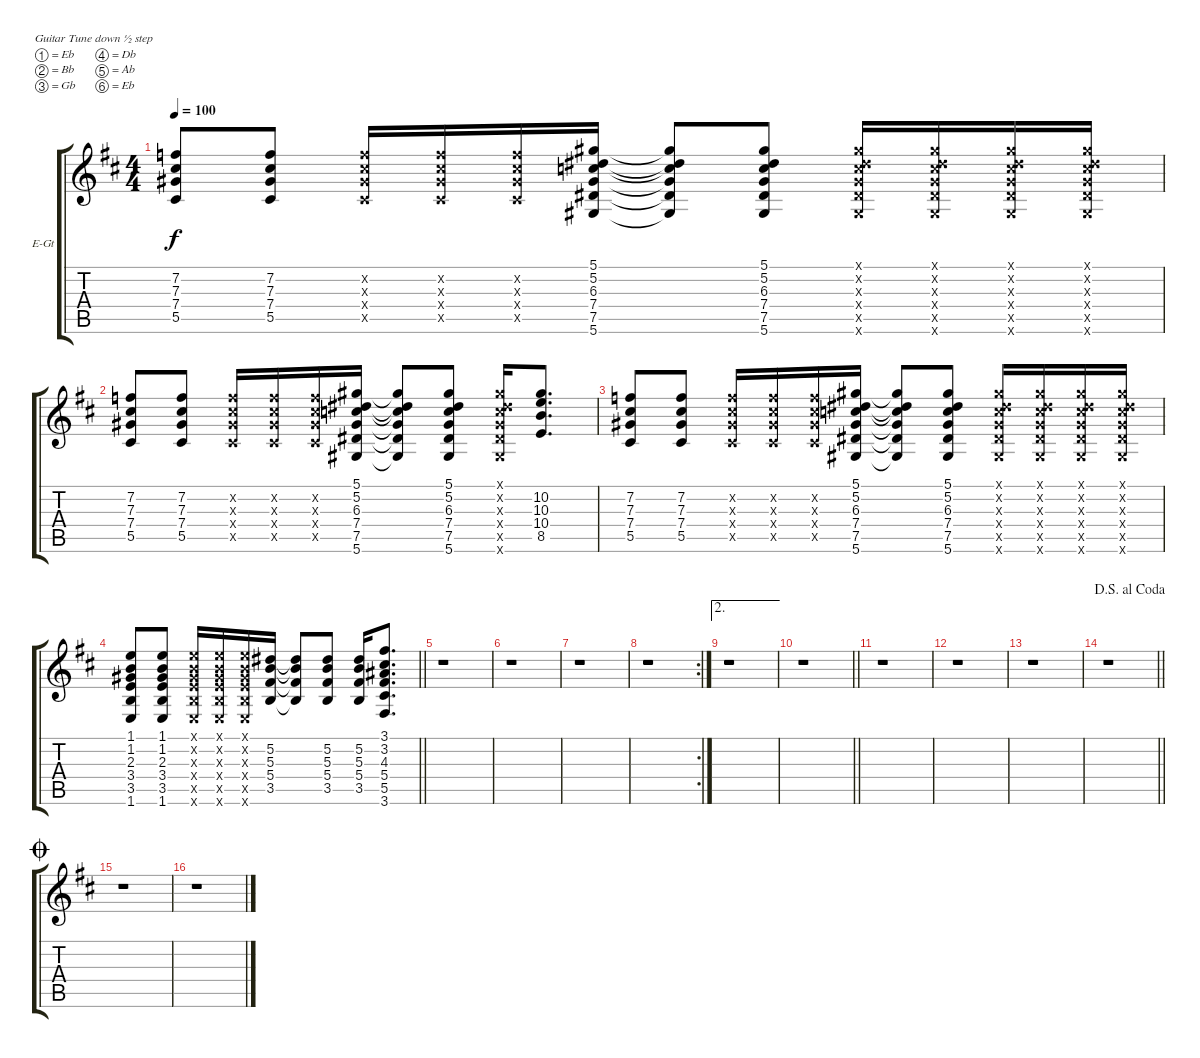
\bracketExtendMode groupsimilarinstruments
\firstSystemTrackNameOrientation horizontal
\otherSystemsTrackNameOrientation horizontal
\track ("Untitled" "E-Gt") {instrument distortionguitar}
\staff {score tabs}
\tuning (Eb4 Bb3 Gb3 Db3 Ab2 Eb2)
\ts (4 4)
\tempo 100
\clef g2
\ks d
(7.2 7.3 7.4 5.5).8{dy f} (7.2 7.3 7.4 5.5).8 (7.2{x} 7.3{x} 7.4{x} 5.5{x}).16 (7.2{x} 7.3{x} 7.4{x} 5.5{x}).16 (7.2{x} 7.3{x} 7.4{x} 5.5{x}).16 (5.1 5.2 6.3 7.4 7.5 5.6).16 (5.1{t} 5.2{t} 6.3{t} 7.4{t} 7.5{t} 5.6{t}).8 (5.1 5.2 6.3 7.4 7.5 5.6).8 (5.1{x} 5.2{x} 6.3{x} 7.4{x} 7.5{x} 5.6{x}).16 (5.1{x} 5.2{x} 6.3{x} 7.4{x} 7.5{x} 5.6{x}).16 (5.1{x} 5.2{x} 6.3{x} 7.4{x} 7.5{x} 5.6{x}).16 (5.1{x} 5.2{x} 6.3{x} 7.4{x} 7.5{x} 5.6{x}).16 |
(7.2 7.3 7.4 5.5).8 (7.2 7.3 7.4 5.5).8 (7.2{x} 7.3{x} 7.4{x} 5.5{x}).16 (7.2{x} 7.3{x} 7.4{x} 5.5{x}).16 (7.2{x} 7.3{x} 7.4{x} 5.5{x}).16 (5.1 5.2 6.3 7.4 7.5 5.6).16 (5.1{t} 5.2{t} 6.3{t} 7.4{t} 7.5{t} 5.6{t}).8 (5.1 5.2 6.3 7.4 7.5 5.6).8 (5.1{x} 5.2{x} 6.3{x} 7.4{x} 7.5{x} 5.6{x}).16 (10.2 10.3 10.4 8.5).8{d} |
(7.2 7.3 7.4 5.5).8 (7.2 7.3 7.4 5.5).8 (7.2{x} 7.3{x} 7.4{x} 5.5{x}).16 (7.2{x} 7.3{x} 7.4{x} 5.5{x}).16 (7.2{x} 7.3{x} 7.4{x} 5.5{x}).16 (5.1 5.2 6.3 7.4 7.5 5.6).16 (5.1{t} 5.2{t} 6.3{t} 7.4{t} 7.5{t} 5.6{t}).8 (5.1 5.2 6.3 7.4 7.5 5.6).8 (5.1{x} 5.2{x} 6.3{x} 7.4{x} 7.5{x} 5.6{x}).16 (5.1{x} 5.2{x} 6.3{x} 7.4{x} 7.5{x} 5.6{x}).16 (5.1{x} 5.2{x} 6.3{x} 7.4{x} 7.5{x} 5.6{x}).16 (5.1{x} 5.2{x} 6.3{x} 7.4{x} 7.5{x} 5.6{x}).16 |
\barLineRight lightlight
(1.1 1.2 2.3 3.4 3.5 1.6).8 (1.1 1.2 2.3 3.4 3.5 1.6).8 (1.1{x} 1.2{x} 2.3{x} 3.4{x} 3.5{x} 1.6{x}).16 (1.1{x} 1.2{x} 2.3{x} 3.4{x} 3.5{x} 1.6{x}).16 (1.1{x} 1.2{x} 2.3{x} 3.4{x} 3.5{x} 1.6{x}).16 (5.2 5.3 5.4 3.5).16 (5.2{t} 5.3{t} 5.4{t} 3.5{t}).8 (5.2 5.3 5.4 3.5).8 (5.2 5.3 5.4 3.5).16 (3.1 3.2 4.3 5.4 5.5 3.6).8{d} |
\section ("" " ")
r.1 |
r.1 |
r.1 |
\rc 2
r.1 |
\ae 2
r.1 |
\barLineRight lightlight
r.1 |
\section ("" " ")
r.1 |
r.1 |
r.1 |
\jump dalsegnoalcoda
\barLineRight lightlight
r.1 |
\jump coda
r.1 |
r.1
